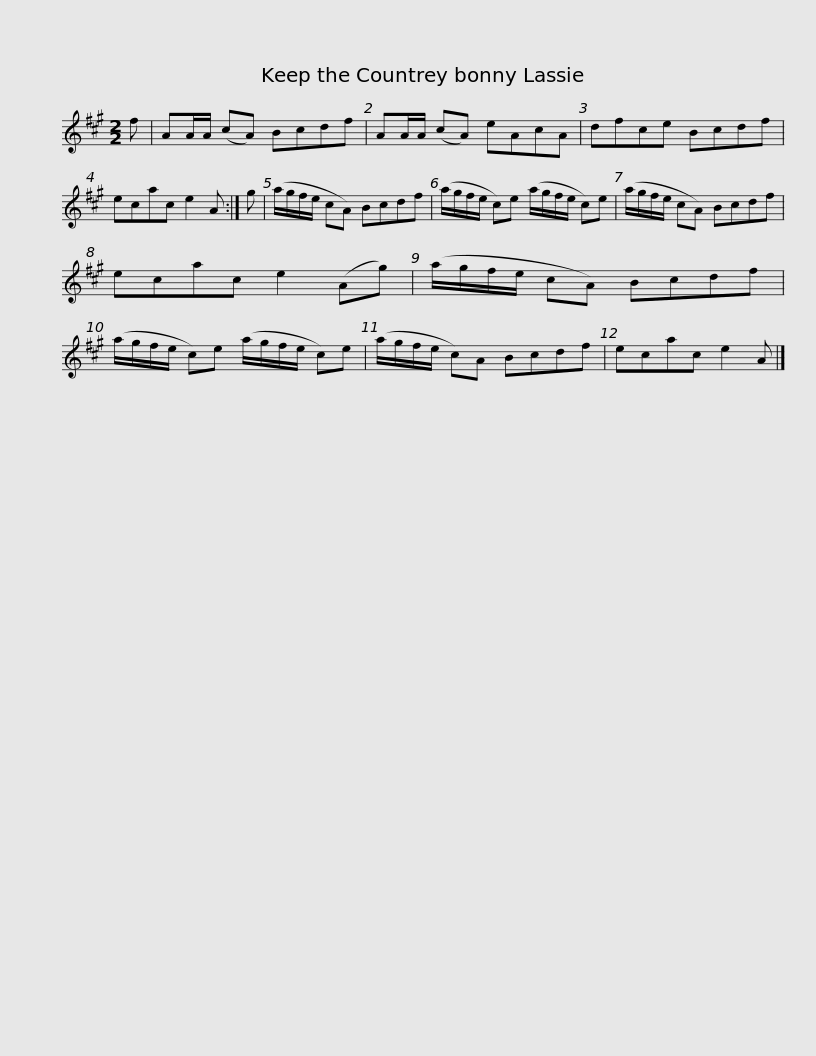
X:1
L:1/8
M:2/2
I:linebreak $
K:A
V:1 treble
V:1
 f | AA/A/ (cA) Bcdf | AA/A/ (cA) eAcA | dfce Bcdf | ecac e2 A :| %5
 g |$ (a/g/f/e/ cA) Bcdf | (a/g/f/e/ c)e (a/g/f/e/ c)e | (a/g/f/e/ cA) Bcdf | ecac e2 (Ag) |$ %10
 (a/g/f/e/ cA) Bcdf | (a/g/f/e/ c)e (a/g/f/e/ c)e | (a/g/f/e/ c)A Bcdf | ecac e2 A |] %14
